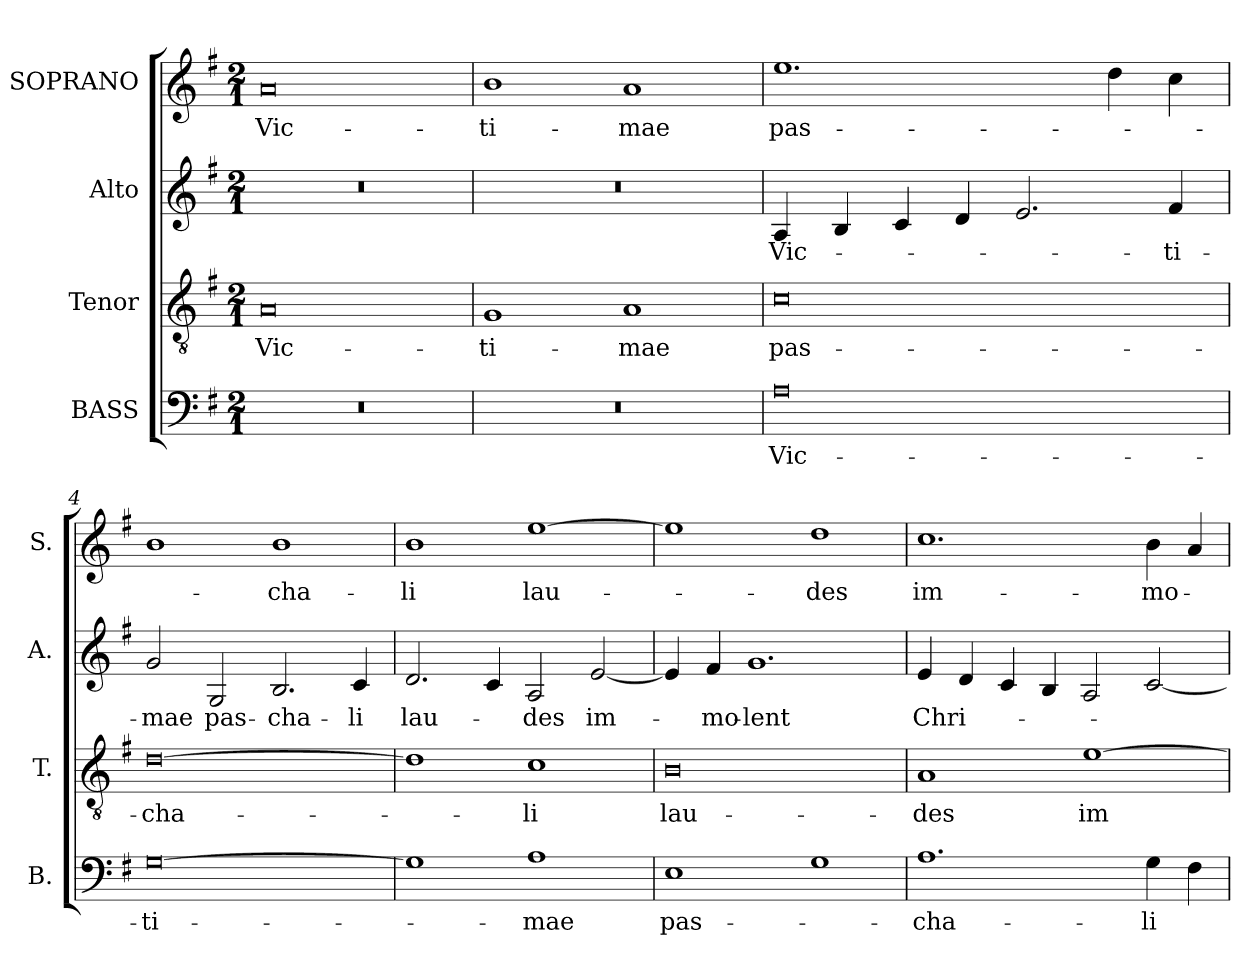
**kern	**text	**kern	**text	**kern	**text	**kern	**text
*part4	*part4	*part3	*part3	*part2	*part2	*part1	*part1
*staff4	*staff4	*staff3	*staff3	*staff2	*staff2	*staff1	*staff1
*I"BASS	*	*I"Tenor	*	*I"Alto	*	*I"SOPRANO	*
*I'B.	*	*I'T.	*	*I'A.	*	*I'S.	*
!!LO:PB:g=z
*clefF4	*	*clefGv2	*	*clefG2	*	*clefG2	*
*	*	*ITrd7c12	*	*	*	*	*
*k[f#]	*	*k[f#]	*	*k[f#]	*	*k[f#]	*
*G:	*	*G:	*	*G:	*	*G:	*
*M2/1	*	*M2/1	*	*M2/1	*	*M2/1	*
*MM240	*	*MM240	*	*MM240	*	*MM240	*
=1	=1	=1	=1	=1	=1	=1	=1
!LO:N:vis=1	!	!	!	!	!	!	!
!	!	!	!LO:LY:b:color=#000000	!LO:N:vis=1	!	!	!
!	!	!	!	!	!	!	!LO:LY:b:color=#000000
0r	.	0AAi	Vic-	0r	.	0ai	Vic-
=2	=2	=2	=2	=2	=2	=2	=2
!LO:N:vis=1	!	!	!	!	!	!	!
!	!	!	!LO:LY:b:color=#000000	!LO:N:vis=1	!	!	!
!	!	!	!	!	!	!	!LO:LY:b:color=#000000
0r	.	1GGi	-ti-	0r	.	1bi	-ti-
!	!	!	!LO:LY:b:color=#000000	!	!	!	!
!	!	!	!	!	!	!	!LO:LY:b:color=#000000
.	.	1AAi	-mae	.	.	1ai	-mae
=3	=3	=3	=3	=3	=3	=3	=3
!	!LO:LY:b:color=#000000	!	!	!	!	!	!
!	!	!	!LO:LY:b:color=#000000	!	!	!	!
!	!	!	!	!	!LO:LY:b:color=#000000	!	!
!	!	!	!	!	!	!	!LO:LY:b:color=#000000
0Ai	Vic-	0Ci	pas-	4Ai/	Vic-	1.eei	pas-
.	.	.	.	4Bi/	.	.	.
.	.	.	.	4ci/	.	.	.
.	.	.	.	4di/	.	.	.
.	.	.	.	2.ei/	.	.	.
.	.	.	.	.	.	4ddi\	.
!	!	!	!	!	!LO:LY:b:color=#000000	!	!
.	.	.	.	4f#i/	-ti-	4cci\	.
=4	=4	=4	=4	=4	=4	=4	=4
!	!LO:LY:b:color=#000000	!	!	!	!	!	!
!	!	!	!LO:LY:b:color=#000000	!	!	!	!
!	!	!	!	!	!LO:LY:b:color=#000000	!	!
[0Gi	-ti-	[0Di	-cha-	2gi/	-mae	1bi	.
!	!	!	!	!	!LO:LY:b:color=#000000	!	!
.	.	.	.	2Gi/	pas-	.	.
!	!	!	!	!	!LO:LY:b:color=#000000	!	!
!	!	!	!	!	!	!	!LO:LY:b:color=#000000
.	.	.	.	2.Bi/	-cha-	1bi	-cha-
!	!	!	!	!	!LO:LY:b:color=#000000	!	!
.	.	.	.	4ci/	-li	.	.
=5	=5	=5	=5	=5	=5	=5	=5
!	!	!	!	!	!LO:LY:b:color=#000000	!	!
!	!	!	!	!	!	!	!LO:LY:b:color=#000000
1Gi]	.	1Di]	.	2.di/	lau-	1bi	-li
.	.	.	.	4ci/	.	.	.
!	!LO:LY:b:color=#000000	!	!	!	!	!	!
!	!	!	!LO:LY:b:color=#000000	!	!	!	!
!	!	!	!	!	!LO:LY:b:color=#000000	!	!
!	!	!	!	!	!	!	!LO:LY:b:color=#000000
1Ai	-mae	1Ci	-li	2Ai/	-des	[1eei	lau-
!	!	!	!	!	!LO:LY:b:color=#000000	!	!
.	.	.	.	[2ei/	im-	.	.
=6	=6	=6	=6	=6	=6	=6	=6
!	!LO:LY:b:color=#000000	!	!	!	!	!	!
!	!	!	!LO:LY:b:color=#000000	!	!	!	!
1Ei	pas-	0BBi	lau-	4ei/]	.	1eei]	.
!	!	!	!	!	!LO:LY:b:color=#000000	!	!
.	.	.	.	4f#i/	-mo-	.	.
!	!	!	!	!	!LO:LY:b:color=#000000	!	!
.	.	.	.	1.gi	-lent	.	.
!	!	!	!	!	!	!	!LO:LY:b:color=#000000
1Gi	.	.	.	.	.	1ddi	-des
=7	=7	=7	=7	=7	=7	=7	=7
!	!LO:LY:b:color=#000000	!	!	!	!	!	!
!	!	!	!LO:LY:b:color=#000000	!	!	!	!
!	!	!	!	!	!LO:LY:b:color=#000000	!	!
!	!	!	!	!	!	!	!LO:LY:b:color=#000000
1.Ai	-cha-	1AAi	-des	4ei/	Chri-	1.cci	im-
.	.	.	.	4di/	.	.	.
.	.	.	.	4ci/	.	.	.
.	.	.	.	4Bi/	.	.	.
!	!	!	!LO:LY:b:color=#000000	!	!	!	!
.	.	[1Ei	im-	2Ai/	.	.	.
!	!LO:LY:b:color=#000000	!	!	!	!	!	!
!	!	!	!	!	!	!	!LO:LY:b:color=#000000
4Gi\	-li	.	.	[2ci/	.	4bi\	-mo-
4F#i\	.	.	.	.	.	4ai/	.
=	=	=	=	=	=	=	=
*-	*-	*-	*-	*-	*-	*-	*-
